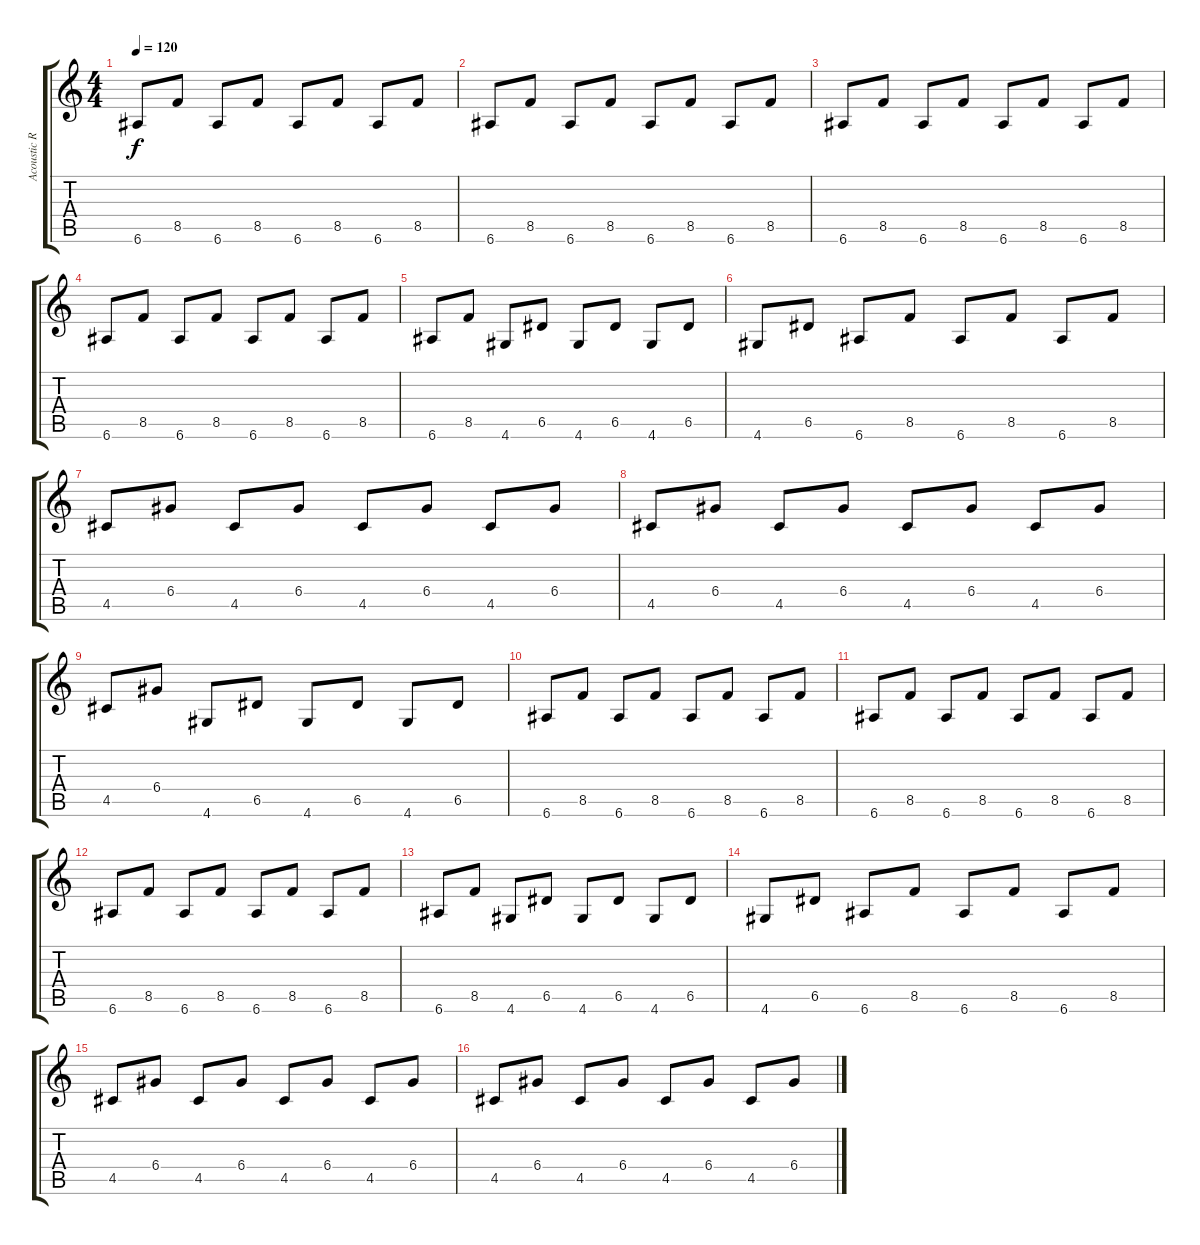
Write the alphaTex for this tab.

\track ("Acoustic Rhythm" "Acoustic R") {instrument acousticguitarnylon}
\staff {score tabs}
\tuning (E4 B3 G3 D3 A2 E2) {hide}
\ts (4 4)
\tempo 120
\clef g2
\ks c
6.6.8{dy f} 8.5.8 6.6.8 8.5.8 6.6.8 8.5.8 6.6.8 8.5.8 |
6.6.8 8.5.8 6.6.8 8.5.8 6.6.8 8.5.8 6.6.8 8.5.8 |
6.6.8 8.5.8 6.6.8 8.5.8 6.6.8 8.5.8 6.6.8 8.5.8 |
6.6.8 8.5.8 6.6.8 8.5.8 6.6.8 8.5.8 6.6.8 8.5.8 |
6.6.8 8.5.8 4.6.8 6.5.8 4.6.8 6.5.8 4.6.8 6.5.8 |
4.6.8 6.5.8 6.6.8 8.5.8 6.6.8 8.5.8 6.6.8 8.5.8 |
4.5.8 6.4.8 4.5.8 6.4.8 4.5.8 6.4.8 4.5.8 6.4.8 |
4.5.8 6.4.8 4.5.8 6.4.8 4.5.8 6.4.8 4.5.8 6.4.8 |
4.5.8 6.4.8 4.6.8 6.5.8 4.6.8 6.5.8 4.6.8 6.5.8 |
6.6.8 8.5.8 6.6.8 8.5.8 6.6.8 8.5.8 6.6.8 8.5.8 |
6.6.8 8.5.8 6.6.8 8.5.8 6.6.8 8.5.8 6.6.8 8.5.8 |
6.6.8 8.5.8 6.6.8 8.5.8 6.6.8 8.5.8 6.6.8 8.5.8 |
6.6.8 8.5.8 4.6.8 6.5.8 4.6.8 6.5.8 4.6.8 6.5.8 |
4.6.8 6.5.8 6.6.8 8.5.8 6.6.8 8.5.8 6.6.8 8.5.8 |
4.5.8 6.4.8 4.5.8 6.4.8 4.5.8 6.4.8 4.5.8 6.4.8 |
4.5.8 6.4.8 4.5.8 6.4.8 4.5.8 6.4.8 4.5.8 6.4.8
